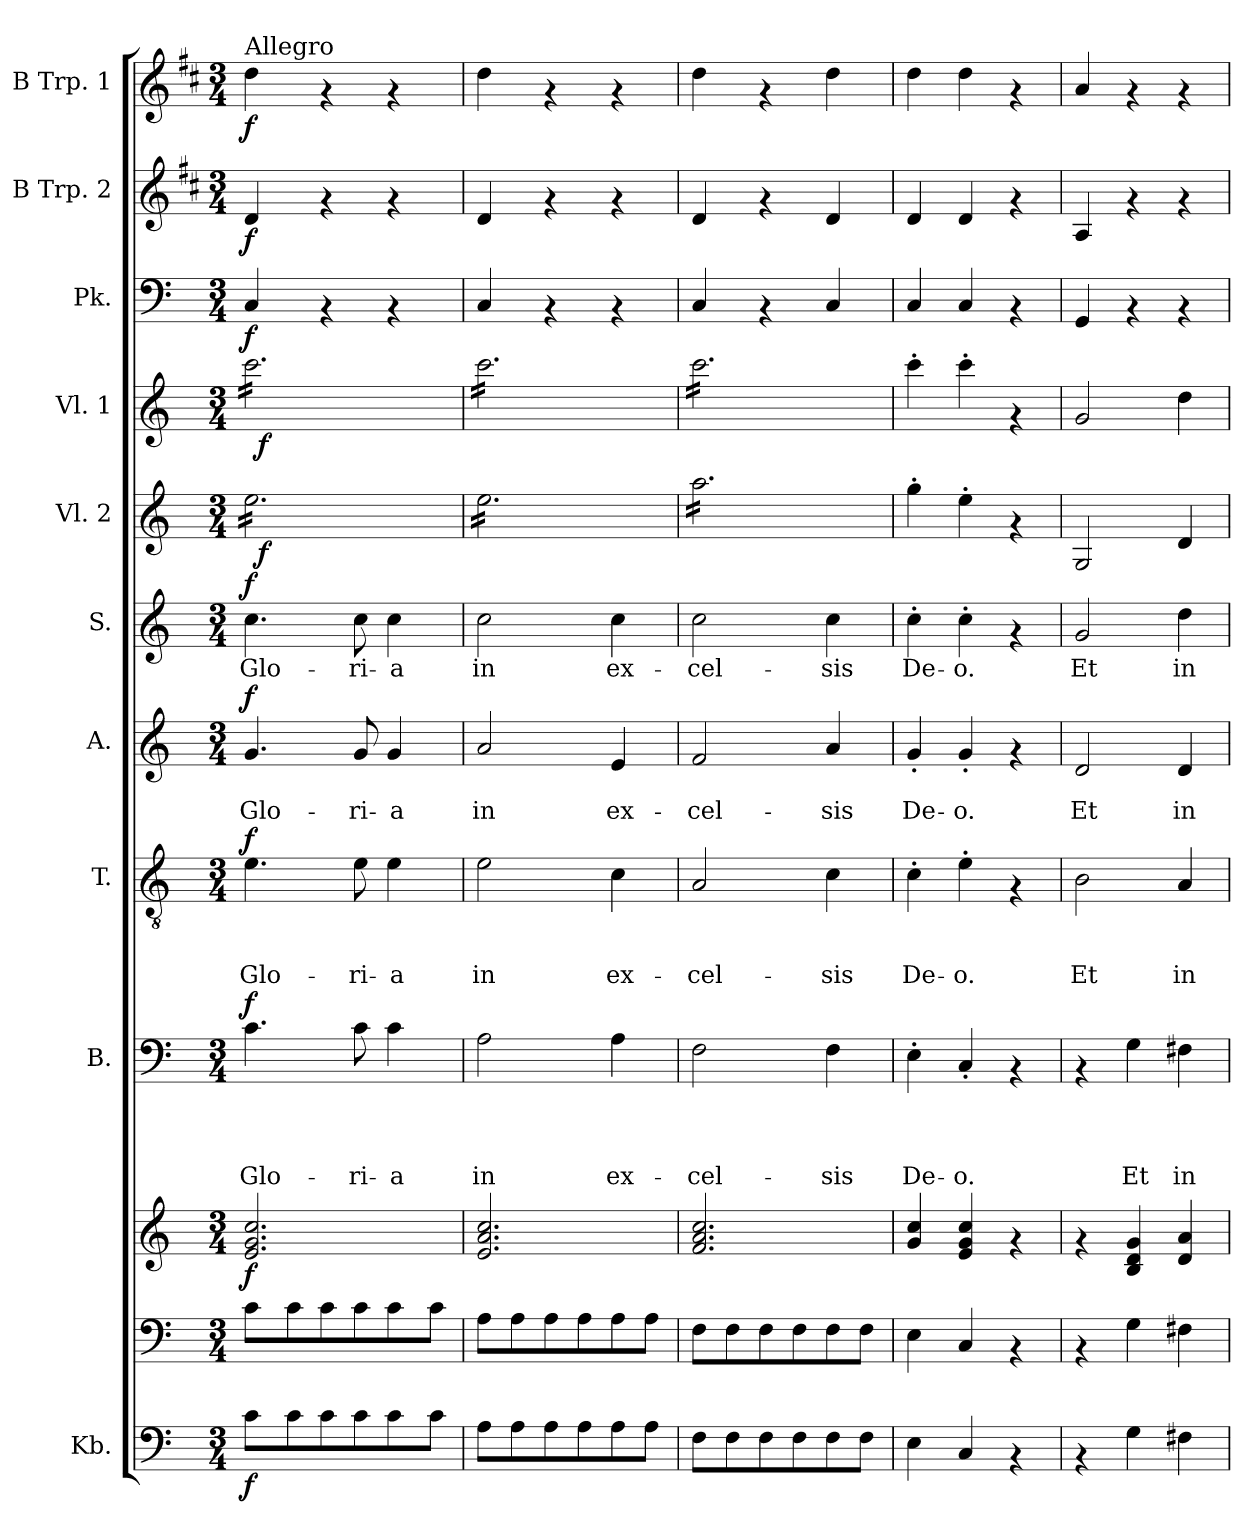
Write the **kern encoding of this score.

**kern	**dynam	**kern	**kern	**dynam	**kern	**text	**text	**text	**text	**dynam	**kern	**text	**text	**text	**dynam	**kern	**text	**text	**dynam	**kern	**text	**dynam	**kern	**dynam	**kern	**dynam	**kern	**dynam	**kern	**dynam	**kern	**dynam
*part12	*part12	*part11	*part10	*part10	*part9	*part9	*part9	*part9	*part9	*part9	*part8	*part8	*part8	*part8	*part8	*part7	*part7	*part7	*part7	*part6	*part6	*part6	*part5	*part5	*part4	*part4	*part3	*part3	*part2	*part2	*part1	*part1
*staff12	*staff12	*staff11	*staff10	*staff10	*staff9	*staff9	*staff9	*staff9	*staff9	*staff9	*staff8	*staff8	*staff8	*staff8	*staff8	*staff7	*staff7	*staff7	*staff7	*staff6	*staff6	*staff6	*staff5	*staff5	*staff4	*staff4	*staff3	*staff3	*staff2	*staff2	*staff1	*staff1
*I"Kb.	*	*	*	*	*I"B.	*	*	*	*	*	*I"T.	*	*	*	*	*I"A.	*	*	*	*I"S.	*	*	*I"Vl. 2	*	*I"Vl. 1	*	*I"Pk.	*	*I"B Trp. 2	*	*I"B Trp. 1	*
*I'Kb.	*	*	*	*	*I'B.	*	*	*	*	*	*I'T.	*	*	*	*	*I'A.	*	*	*	*I'S.	*	*	*I'Vl. 2	*	*I'Vl. 1	*	*I'Pk.	*	*I'B Trp. 2	*	*I'B Trp. 1	*
*clefF4	*	*clefF4	*clefG2	*	*clefF4	*	*	*	*	*	*clefGv2	*	*	*	*	*clefG2	*	*	*	*clefG2	*	*	*clefG2	*	*clefG2	*	*clefF4	*	*clefG2	*	*clefG2	*
*	*	*	*	*	*	*	*	*	*	*	*	*	*	*	*	*	*	*	*	*	*	*	*	*	*	*	*	*	*ITrd1c2	*	*ITrd1c2	*
*k[]	*	*k[]	*k[]	*	*k[]	*	*	*	*	*	*k[]	*	*	*	*	*k[]	*	*	*	*k[]	*	*	*k[]	*	*k[]	*	*k[]	*	*k[]	*	*k[]	*
*C:	*	*C:	*C:	*	*C:	*	*	*	*	*	*C:	*	*	*	*	*C:	*	*	*	*C:	*	*	*C:	*	*C:	*	*C:	*	*C:	*	*C:	*
*M3/4	*	*M3/4	*M3/4	*	*M3/4	*	*	*	*	*	*M3/4	*	*	*	*	*M3/4	*	*	*	*M3/4	*	*	*M3/4	*	*M3/4	*	*M3/4	*	*M3/4	*	*M3/4	*
=1	=1	=1	=1	=1	=1	=1	=1	=1	=1	=1	=1	=1	=1	=1	=1	=1	=1	=1	=1	=1	=1	=1	=1	=1	=1	=1	=1	=1	=1	=1	=1	=1
!	!	!	!	!	!	!	!	!	!	!	!	!	!	!	!	!	!	!	!	!	!	!	!	!	!	!	!	!	!	!	!LO:TX:a:t=Allegro	!
!	!LO:DY:b	!	!	!LO:DY:b	!	!	!	!	!LO:LY:b	!LO:DY:a	!	!	!	!LO:LY:b	!LO:DY:a	!	!	!LO:LY:b	!LO:DY:a	!	!LO:LY:b	!LO:DY:a	!	!	!	!	!	!LO:DY:b	!	!LO:DY:b	!	!LO:DY:b
*	*	*	*	*	*	*	*	*	*	*	*	*	*	*	*	*	*	*	*	*	*	*	*^	*	*^	*	*	*	*	*	*	*
*	*	*	*	*	*	*	*	*	*	*	*	*	*	*	*	*	*	*	*	*	*	*	*tremolo	*	*	*	*	*	*	*	*	*	*	*
*	*	*	*	*	*	*	*	*	*	*	*	*	*	*	*	*	*	*	*	*	*	*	*	*	*	*tremolo	*	*	*	*	*	*	*	*
8c\L	f	8c\L	2.e/ 2.g/ 2.cc/	f	4.c\	.	.	.	Glo-	f	4.e\	.	.	Glo-	f	4.g/	.	Glo-	f	4.cc\	Glo-	f	16ee\LL	32ryy	.	16ccc\LL	32ryy	.	4C/	f	4c/	f	4cc\	f
!	!	!	!	!	!	!	!	!	!	!	!	!	!	!	!	!	!	!	!	!	!	!	!	!	!LO:DY:b	!	!	!LO:DY:b	!	!	!	!	!	!
.	.	.	.	.	.	.	.	.	.	.	.	.	.	.	.	.	.	.	.	.	.	.	.	2ryy	f	.	2ryy	f	.	.	.	.	.	.
.	.	.	.	.	.	.	.	.	.	.	.	.	.	.	.	.	.	.	.	.	.	.	16ee\	.	.	16ccc\	.	.	.	.	.	.	.	.
8c\	.	8c\	.	.	.	.	.	.	.	.	.	.	.	.	.	.	.	.	.	.	.	.	16ee\	.	.	16ccc\	.	.	.	.	.	.	.	.
.	.	.	.	.	.	.	.	.	.	.	.	.	.	.	.	.	.	.	.	.	.	.	16ee\	.	.	16ccc\	.	.	.	.	.	.	.	.
8c\	.	8c\	.	.	.	.	.	.	.	.	.	.	.	.	.	.	.	.	.	.	.	.	16ee\	.	.	16ccc\	.	.	4rAA	.	4rf	.	4rf	.
.	.	.	.	.	.	.	.	.	.	.	.	.	.	.	.	.	.	.	.	.	.	.	16ee\	.	.	16ccc\	.	.	.	.	.	.	.	.
!	!	!	!	!	!	!	!	!	!LO:LY:b	!	!	!	!	!LO:LY:b	!	!	!	!LO:LY:b	!	!	!LO:LY:b	!	!	!	!	!	!	!	!	!	!	!	!	!
8c\	.	8c\	.	.	8c\	.	.	.	-ri-	.	8e\	.	.	-ri-	.	8g/	.	-ri-	.	8cc\	-ri-	.	16ee\	.	.	16ccc\	.	.	.	.	.	.	.	.
.	.	.	.	.	.	.	.	.	.	.	.	.	.	.	.	.	.	.	.	.	.	.	16ee\	.	.	16ccc\	.	.	.	.	.	.	.	.
!	!	!	!	!	!	!	!	!	!LO:LY:b	!	!	!	!	!LO:LY:b	!	!	!	!LO:LY:b	!	!	!LO:LY:b	!	!	!	!	!	!	!	!	!	!	!	!	!
8c\	.	8c\	.	.	4c\	.	.	.	-a	.	4e\	.	.	-a	.	4g/	.	-a	.	4cc\	-a	.	16ee\	.	.	16ccc\	.	.	4rAA	.	4rf	.	4rf	.
.	.	.	.	.	.	.	.	.	.	.	.	.	.	.	.	.	.	.	.	.	.	.	.	8..ryy	.	.	8..ryy	.	.	.	.	.	.	.
.	.	.	.	.	.	.	.	.	.	.	.	.	.	.	.	.	.	.	.	.	.	.	16ee\	.	.	16ccc\	.	.	.	.	.	.	.	.
8c\J	.	8c\J	.	.	.	.	.	.	.	.	.	.	.	.	.	.	.	.	.	.	.	.	16ee\	.	.	16ccc\	.	.	.	.	.	.	.	.
.	.	.	.	.	.	.	.	.	.	.	.	.	.	.	.	.	.	.	.	.	.	.	16ee\JJ	.	.	16ccc\JJ	.	.	.	.	.	.	.	.
=2	=2	=2	=2	=2	=2	=2	=2	=2	=2	=2	=2	=2	=2	=2	=2	=2	=2	=2	=2	=2	=2	=2	=2	=2	=2	=2	=2	=2	=2	=2	=2	=2	=2	=2
!	!	!	!	!	!	!	!	!	!LO:LY:b	!	!	!	!	!LO:LY:b	!	!	!	!LO:LY:b	!	!	!LO:LY:b	!	!	!	!	!	!	!	!	!	!	!	!	!
*	*	*	*	*	*	*	*	*	*	*	*	*	*	*	*	*	*	*	*	*	*	*	*v	*v	*	*	*	*	*	*	*	*	*	*
*	*	*	*	*	*	*	*	*	*	*	*	*	*	*	*	*	*	*	*	*	*	*	*	*	*v	*v	*	*	*	*	*	*	*
8A\L	.	8A\L	2.e/ 2.a/ 2.cc/	.	2A\	.	.	.	in	.	2e\	.	.	in	.	2a/	.	in	.	2cc\	in	.	16ee\LL	.	16ccc\LL	.	4C/	.	4c/	.	4cc\	.
.	.	.	.	.	.	.	.	.	.	.	.	.	.	.	.	.	.	.	.	.	.	.	16ee\	.	16ccc\	.	.	.	.	.	.	.
8A\	.	8A\	.	.	.	.	.	.	.	.	.	.	.	.	.	.	.	.	.	.	.	.	16ee\	.	16ccc\	.	.	.	.	.	.	.
.	.	.	.	.	.	.	.	.	.	.	.	.	.	.	.	.	.	.	.	.	.	.	16ee\	.	16ccc\	.	.	.	.	.	.	.
8A\	.	8A\	.	.	.	.	.	.	.	.	.	.	.	.	.	.	.	.	.	.	.	.	16ee\	.	16ccc\	.	4rAA	.	4rf	.	4rf	.
.	.	.	.	.	.	.	.	.	.	.	.	.	.	.	.	.	.	.	.	.	.	.	16ee\	.	16ccc\	.	.	.	.	.	.	.
8A\	.	8A\	.	.	.	.	.	.	.	.	.	.	.	.	.	.	.	.	.	.	.	.	16ee\	.	16ccc\	.	.	.	.	.	.	.
.	.	.	.	.	.	.	.	.	.	.	.	.	.	.	.	.	.	.	.	.	.	.	16ee\	.	16ccc\	.	.	.	.	.	.	.
!	!	!	!	!	!	!	!	!	!LO:LY:b	!	!	!	!	!LO:LY:b	!	!	!	!LO:LY:b	!	!	!LO:LY:b	!	!	!	!	!	!	!	!	!	!	!
8A\	.	8A\	.	.	4A\	.	.	.	ex-	.	4c\	.	.	ex-	.	4e/	.	ex-	.	4cc\	ex-	.	16ee\	.	16ccc\	.	4rAA	.	4rf	.	4rf	.
.	.	.	.	.	.	.	.	.	.	.	.	.	.	.	.	.	.	.	.	.	.	.	16ee\	.	16ccc\	.	.	.	.	.	.	.
8A\J	.	8A\J	.	.	.	.	.	.	.	.	.	.	.	.	.	.	.	.	.	.	.	.	16ee\	.	16ccc\	.	.	.	.	.	.	.
.	.	.	.	.	.	.	.	.	.	.	.	.	.	.	.	.	.	.	.	.	.	.	16ee\JJ	.	16ccc\JJ	.	.	.	.	.	.	.
=3	=3	=3	=3	=3	=3	=3	=3	=3	=3	=3	=3	=3	=3	=3	=3	=3	=3	=3	=3	=3	=3	=3	=3	=3	=3	=3	=3	=3	=3	=3	=3	=3
!	!	!	!	!	!	!	!	!	!LO:LY:b	!	!	!	!	!LO:LY:b	!	!	!	!LO:LY:b	!	!	!LO:LY:b	!	!	!	!	!	!	!	!	!	!	!
8F\L	.	8F\L	2.f/ 2.a/ 2.cc/	.	2F\	.	.	.	-cel-	.	2A/	.	.	-cel-	.	2f/	.	-cel-	.	2cc\	-cel-	.	16aa\LL	.	16ccc\LL	.	4C/	.	4c/	.	4cc\	.
.	.	.	.	.	.	.	.	.	.	.	.	.	.	.	.	.	.	.	.	.	.	.	16aa\	.	16ccc\	.	.	.	.	.	.	.
8F\	.	8F\	.	.	.	.	.	.	.	.	.	.	.	.	.	.	.	.	.	.	.	.	16aa\	.	16ccc\	.	.	.	.	.	.	.
.	.	.	.	.	.	.	.	.	.	.	.	.	.	.	.	.	.	.	.	.	.	.	16aa\	.	16ccc\	.	.	.	.	.	.	.
8F\	.	8F\	.	.	.	.	.	.	.	.	.	.	.	.	.	.	.	.	.	.	.	.	16aa\	.	16ccc\	.	4rAA	.	4rf	.	4rf	.
.	.	.	.	.	.	.	.	.	.	.	.	.	.	.	.	.	.	.	.	.	.	.	16aa\	.	16ccc\	.	.	.	.	.	.	.
8F\	.	8F\	.	.	.	.	.	.	.	.	.	.	.	.	.	.	.	.	.	.	.	.	16aa\	.	16ccc\	.	.	.	.	.	.	.
.	.	.	.	.	.	.	.	.	.	.	.	.	.	.	.	.	.	.	.	.	.	.	16aa\	.	16ccc\	.	.	.	.	.	.	.
!	!	!	!	!	!	!	!	!	!LO:LY:b	!	!	!	!	!LO:LY:b	!	!	!	!LO:LY:b	!	!	!LO:LY:b	!	!	!	!	!	!	!	!	!	!	!
8F\	.	8F\	.	.	4F\	.	.	.	-sis	.	4c\	.	.	-sis	.	4a/	.	-sis	.	4cc\	-sis	.	16aa\	.	16ccc\	.	4C/	.	4c/	.	4cc\	.
.	.	.	.	.	.	.	.	.	.	.	.	.	.	.	.	.	.	.	.	.	.	.	16aa\	.	16ccc\	.	.	.	.	.	.	.
8F\J	.	8F\J	.	.	.	.	.	.	.	.	.	.	.	.	.	.	.	.	.	.	.	.	16aa\	.	16ccc\	.	.	.	.	.	.	.
.	.	.	.	.	.	.	.	.	.	.	.	.	.	.	.	.	.	.	.	.	.	.	16aa\JJ	.	16ccc\JJ	.	.	.	.	.	.	.
*	*	*	*	*	*	*	*	*	*	*	*	*	*	*	*	*	*	*	*	*	*	*	*	*	*Xtremolo	*	*	*	*	*	*	*
*	*	*	*	*	*	*	*	*	*	*	*	*	*	*	*	*	*	*	*	*	*	*	*Xtremolo	*	*	*	*	*	*	*	*	*
=4	=4	=4	=4	=4	=4	=4	=4	=4	=4	=4	=4	=4	=4	=4	=4	=4	=4	=4	=4	=4	=4	=4	=4	=4	=4	=4	=4	=4	=4	=4	=4	=4
!	!	!	!	!	!	!	!	!	!LO:LY:b	!	!	!	!	!LO:LY:b	!	!	!	!LO:LY:b	!	!	!LO:LY:b	!	!	!	!	!	!	!	!	!	!	!
4E\	.	4E\	4g/ 4cc/	.	4E'>\	.	.	.	De-	.	4c'>\	.	.	De-	.	4g'</	.	De-	.	4cc'>\	De-	.	4gg'>\	.	4ccc'>\	.	4C/	.	4c/	.	4cc\	.
!	!	!	!	!	!	!	!	!	!LO:LY:b	!	!	!	!	!LO:LY:b	!	!	!	!LO:LY:b	!	!	!LO:LY:b	!	!	!	!	!	!	!	!	!	!	!
4C/	.	4C/	4e/ 4g/ 4cc/	.	4C'</	.	.	.	-o.	.	4e'>\	.	.	-o.	.	4g'</	.	-o.	.	4cc'>\	-o.	.	4ee'>\	.	4ccc'>\	.	4C/	.	4c/	.	4cc\	.
4rAA	.	4rAA	4rf	.	4rAA	.	.	.	.	.	4rF	.	.	.	.	4rf	.	.	.	4rf	.	.	4rf	.	4rf	.	4rAA	.	4rf	.	4rf	.
=5	=5	=5	=5	=5	=5	=5	=5	=5	=5	=5	=5	=5	=5	=5	=5	=5	=5	=5	=5	=5	=5	=5	=5	=5	=5	=5	=5	=5	=5	=5	=5	=5
!	!	!	!	!	!	!	!	!	!	!	!	!	!	!LO:LY:b	!	!	!	!LO:LY:b	!	!	!LO:LY:b	!	!	!	!	!	!	!	!	!	!	!
4rAA	.	4rAA	4rf	.	4rAA	.	.	.	.	.	2B\	.	.	Et	.	2d/	.	Et	.	2g/	Et	.	2G/	.	2g/	.	4GG/	.	4G/	.	4g/	.
!	!	!	!	!	!	!	!	!	!LO:LY:b	!	!	!	!	!	!	!	!	!	!	!	!	!	!	!	!	!	!	!	!	!	!	!
4G\	.	4G\	4B/ 4d/ 4g/	.	4G\	.	.	.	Et	.	.	.	.	.	.	.	.	.	.	.	.	.	.	.	.	.	4rAA	.	4rf	.	4rf	.
!	!	!	!	!	!	!	!	!	!LO:LY:b	!	!	!	!	!LO:LY:b	!	!	!	!LO:LY:b	!	!	!LO:LY:b	!	!	!	!	!	!	!	!	!	!	!
4F#X\	.	4F#X\	4d/ 4a/	.	4F#X\	.	.	.	in	.	4A/	.	.	in	.	4d/	.	in	.	4dd\	in	.	4d/	.	4dd\	.	4rAA	.	4rf	.	4rf	.
=	=	=	=	=	=	=	=	=	=	=	=	=	=	=	=	=	=	=	=	=	=	=	=	=	=	=	=	=	=	=	=	=
*-	*-	*-	*-	*-	*-	*-	*-	*-	*-	*-	*-	*-	*-	*-	*-	*-	*-	*-	*-	*-	*-	*-	*-	*-	*-	*-	*-	*-	*-	*-	*-	*-
